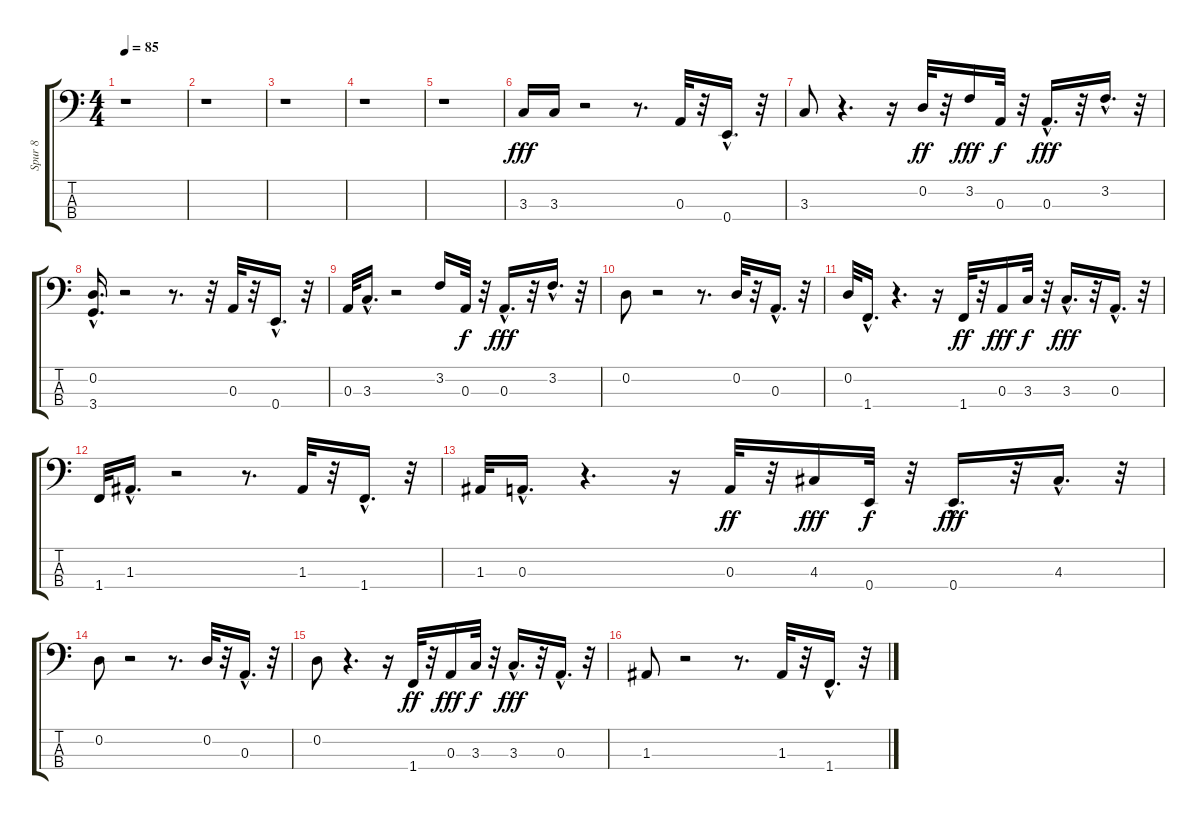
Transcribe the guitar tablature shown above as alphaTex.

\track ("Spur 8" "Spur 8") {instrument fretlessbass}
\staff {score tabs}
\tuning (G2 D2 A1 E1) {hide}
\ts (4 4)
\tempo 85
\clef f4
\ks c
r.1{dy fff instrument fretlessbass} |
r.1 |
r.1 |
r.1 |
r.1 |
3.3.16{volume 14 instrument fretlessbass} 3.3.16{volume 15} r.2 r.8{d} 0.3.32{volume 16} r.32 0.4{hac}.16{d} r.32 |
3.3.8 r.4{d} r.16 0.2.32{dy ff volume 15} r.32 3.2.16{dy fff volume 15} 0.3.32{dy f volume 16} r.32 0.3{hac}.16{d dy fff} r.32 3.2{hac}.16{d} r.32 |
(0.2 3.4{hac}).16{d} r.2 r.8{d} r.32 0.3.32 r.32 0.4{hac}.16{d} r.32 |
0.3.32 3.3{hac}.16{d} r.2 3.2.16 0.3.32{dy f} r.32 0.3{hac}.16{d dy fff} r.32 3.2{hac}.16{d} r.32 |
0.2.8 r.2 r.8{d} 0.2.32 r.32 0.3{hac}.16{d} r.32 |
0.2.32 1.4{hac}.16{d} r.4{d} r.16 1.4.32{dy ff} r.32 0.3.16{dy fff} 3.3.32{dy f} r.32 3.3{hac}.16{d dy fff} r.32 0.3{hac}.16{d} r.32 |
1.4.32 1.3{hac}.16{d} r.2 r.8{d} 1.3.32 r.32 1.4{hac}.16{d} r.32 |
1.3.32 0.3{hac}.16{d} r.4{d} r.16 0.3.32{dy ff} r.32 4.3.16{dy fff} 0.4.32{dy f} r.32 0.4{hac}.16{d dy fff} r.32 4.3{hac}.16{d} r.32 |
0.2.8 r.2 r.8{d} 0.2.32 r.32 0.3{hac}.16{d} r.32 |
0.2.8 r.4{d} r.16 1.4.32{dy ff} r.32 0.3.16{dy fff} 3.3.32{dy f} r.32 3.3{hac}.16{d dy fff} r.32 0.3{hac}.16{d} r.32 |
1.3.8 r.2 r.8{d} 1.3.32 r.32 1.4{hac}.16{d} r.32
